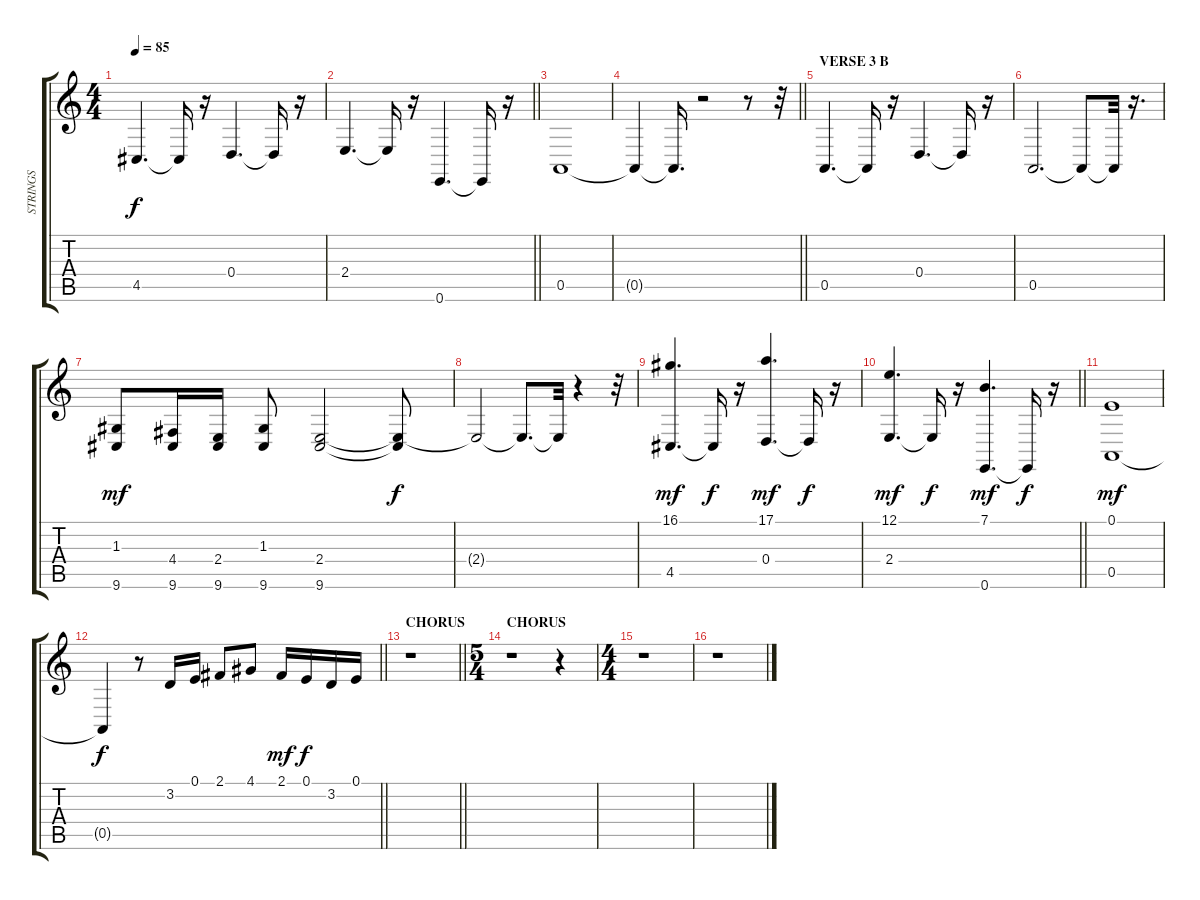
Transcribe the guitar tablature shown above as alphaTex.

\track ("STRINGS" "STRINGS") {instrument stringensemble1}
\staff {score tabs}
\tuning (E4 B3 G3 D3 A2 E2) {hide}
\ts (4 4)
\tempo 85
\clef g2
\ks c
4.5.4{d dy f} 4.5{t}.16 r.16 0.4.4{d} 0.4{t}.16 r.16 |
\barLineRight lightlight
2.4.4{d} 2.4{t}.16 r.16 0.6.4{d} 0.6{t}.16 r.16 |
0.5.1 |
\barLineRight lightlight
0.5{t}.4 0.5{t}.16{d} r.2 r.8 r.32 |
\section ("" "VERSE 3 B")
0.5.4{d} 0.5{t}.16 r.16 0.4.4{d} 0.4{t}.16 r.16 |
0.5.2{d} 0.5{t}.8 0.5{t}.32 r.16{d} |
(1.3 9.6).8{dy mf} (4.4 9.6).16 (2.4 9.6).16 (1.3 9.6).8 (2.4 9.6).2 (2.4{t} 9.6{t}).8{dy f} |
2.4{t}.2 2.4{t}.8{d} 2.4{t}.32 r.4 r.32 |
(16.1 4.5).4{d dy mf} 4.5{t}.16{dy f} r.16 (17.1 0.4).4{d dy mf} 0.4{t}.16{dy f} r.16 |
\barLineRight lightlight
(12.1 2.4).4{d dy mf} 2.4{t}.16{dy f} r.16 (7.1 0.6).4{d dy mf} 0.6{t}.16{dy f} r.16 |
(0.1 0.5).1{dy mf} |
\barLineRight lightlight
0.5{t}.4{dy f} r.8 3.2.16 0.1.16 2.1.8 4.1.8 2.1.16{dy mf} 0.1.16{dy f} 3.2.16 0.1.16 |
\section ("" "CHORUS")
\barLineRight lightlight
r.1 |
\ts (5 4)
\section ("" "CHORUS")
r.1 r.4 |
\ts (4 4)
r.1 |
r.1
